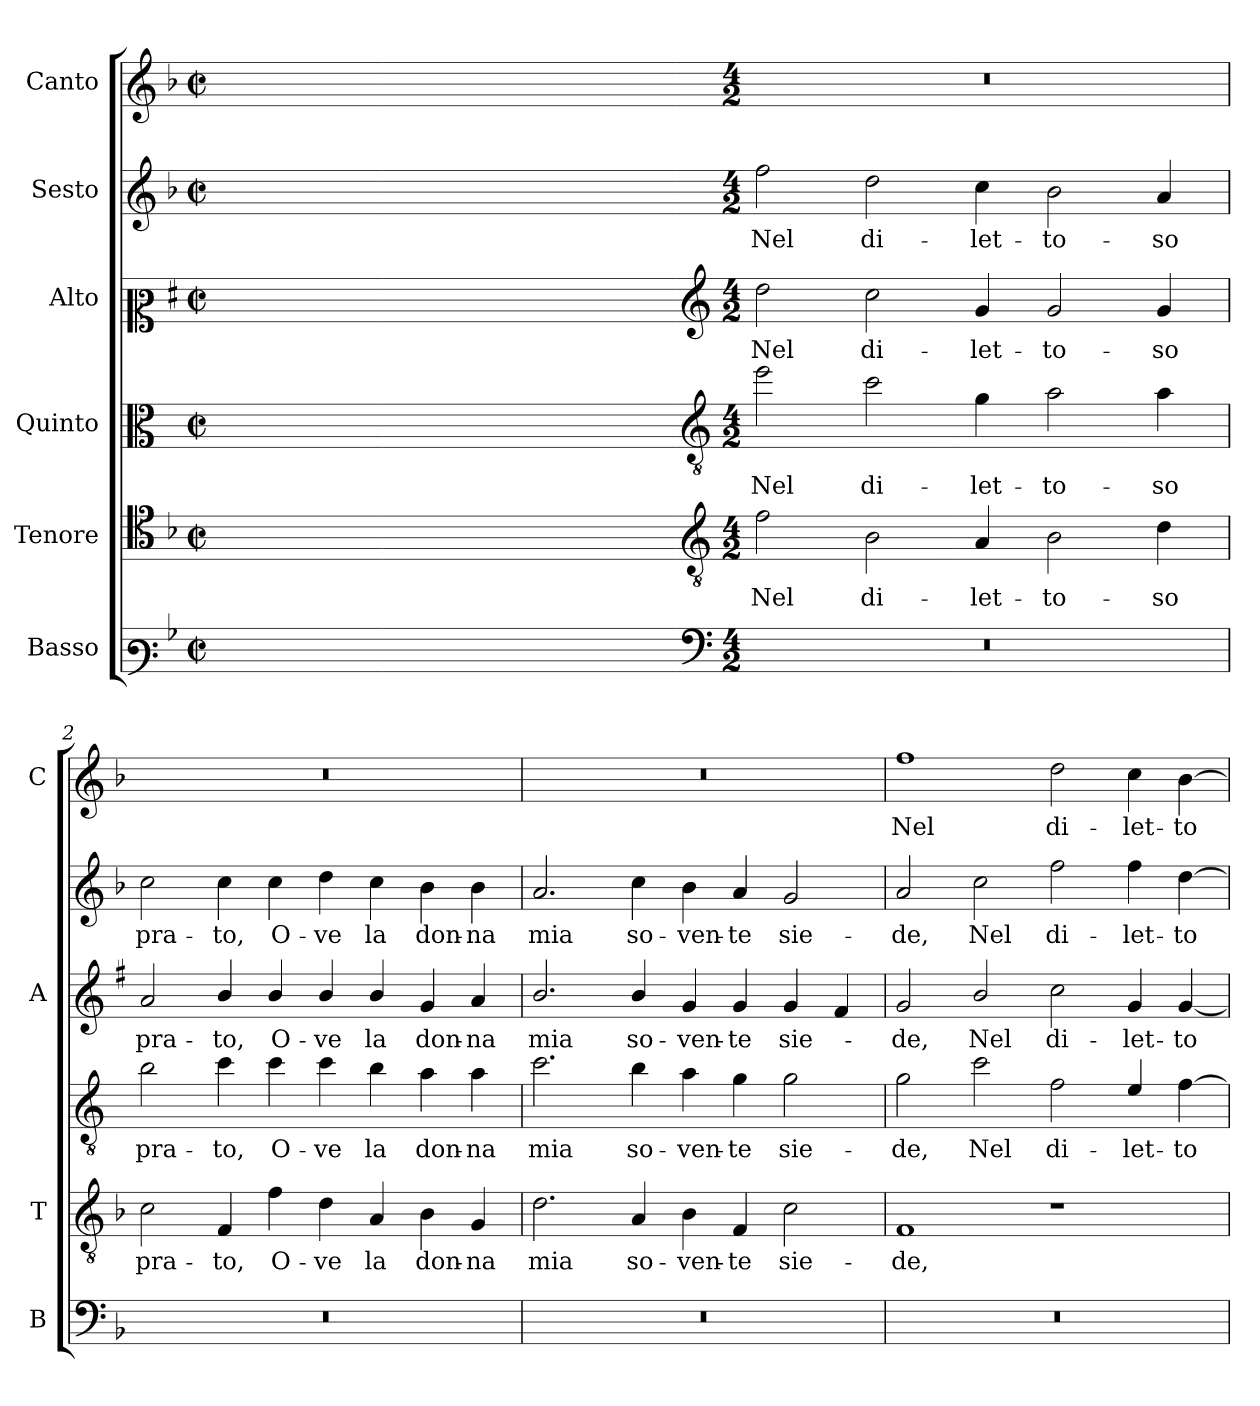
**kern	**kern	**text	**kern	**text	**kern	**text	**kern	**text	**kern	**text
*part6	*part5	*part5	*part4	*part4	*part3	*part3	*part2	*part2	*part1	*part1
*staff6	*staff5	*staff5	*staff4	*staff4	*staff3	*staff3	*staff2	*staff2	*staff1	*staff1
*I"Basso	*I"Tenore	*	*I"Quinto	*	*I"Alto	*	*I"Sesto	*	*I"Canto	*
*I'B	*I'T	*	*	*	*I'A	*	*	*	*I'C	*
*clefF3	*clefC4	*	*clefC3	*	*clefC2	*	*clefG2	*	*clefG2	*
*	*	*	*ITrd4c7	*	*ITrd1c2	*	*	*	*	*
*k[b-]	*k[b-]	*	*k[b-]	*	*k[b-]	*	*k[b-]	*	*k[b-]	*
*F:	*F:	*	*F:	*	*F:	*	*F:	*	*F:	*
*M2/2	*M2/2	*	*M2/2	*	*M2/2	*	*M2/2	*	*M2/2	*
*met(c|)	*met(c|)	*	*met(c|)	*	*met(c|)	*	*met(c|)	*	*met(c|)	*
=	=	=	=	=	=	=	=	=	=	=
1ryy	1ryy	.	1ryy	.	1ryy	.	1ryy	.	1ryy	.
=1X-	=1X-	=1X-	=1X-	=1X-	=1X-	=1X-	=1X-	=1X-	=1X-	=1X-
4ryy	4ryy	.	4ryy	.	4ryy	.	4ryy	.	4ryy	.
4ryy	4ryy	.	4ryy	.	4ryy	.	4ryy	.	4ryy	.
4ryy	4ryy	.	4ryy	.	4ryy	.	4ryy	.	4ryy	.
4ryy	4ryy	.	4ryy	.	4ryy	.	4ryy	.	4ryy	.
=1-	=1-	=1-	=1-	=1-	=1-	=1-	=1-	=1-	=1-	=1-
*clefF4	*clefGv2	*	*clefGv2	*	*clefG2	*	*	*	*	*
*M4/2	*M4/2	*	*M4/2	*	*M4/2	*	*M4/2	*	*M4/2	*
!	!	!LO:LY:b	!	!LO:LY:b	!	!LO:LY:b	!	!LO:LY:b	!	!
0r	2f\	Nel	2a\	Nel	2cc\	Nel	2ff\	Nel	0r	.
!	!	!LO:LY:b	!	!LO:LY:b	!	!LO:LY:b	!	!LO:LY:b	!	!
.	2B-\	di-	2f\	di-	2b-\	di-	2dd\	di-	.	.
!	!	!LO:LY:b	!	!LO:LY:b	!	!LO:LY:b	!	!LO:LY:b	!	!
.	4A/	-let-	4c\	-let-	4f/	-let-	4cc\	-let-	.	.
!	!	!LO:LY:b	!	!LO:LY:b	!	!LO:LY:b	!	!LO:LY:b	!	!
.	2B-\	-to-	2d\	-to-	2f/	-to-	2b-\	-to-	.	.
!	!	!LO:LY:b	!	!LO:LY:b	!	!LO:LY:b	!	!LO:LY:b	!	!
.	4d\	-so	4d\	-so	4f/	-so	4a/	-so	.	.
=2	=2	=2	=2	=2	=2	=2	=2	=2	=2	=2
!	!	!LO:LY:b	!	!LO:LY:b	!	!LO:LY:b	!	!LO:LY:b	!	!
0r	2c\	pra-	2e\	pra-	2g/	pra-	2cc\	pra-	0r	.
!	!	!LO:LY:b	!	!LO:LY:b	!	!LO:LY:b	!	!LO:LY:b	!	!
.	4F/	-to,	4f\	-to,	4a/	-to,	4cc\	-to,	.	.
!	!	!LO:LY:b	!	!LO:LY:b	!	!LO:LY:b	!	!LO:LY:b	!	!
.	4f\	O-	4f\	O-	4a/	O-	4cc\	O-	.	.
!	!	!LO:LY:b	!	!LO:LY:b	!	!LO:LY:b	!	!LO:LY:b	!	!
.	4d\	-ve	4f\	-ve	4a/	-ve	4dd\	-ve	.	.
!	!	!LO:LY:b	!	!LO:LY:b	!	!LO:LY:b	!	!LO:LY:b	!	!
.	4A/	la	4e\	la	4a/	la	4cc\	la	.	.
!	!	!LO:LY:b	!	!LO:LY:b	!	!LO:LY:b	!	!LO:LY:b	!	!
.	4B-\	don-	4d\	don-	4f/	don-	4b-\	don-	.	.
!	!	!LO:LY:b	!	!LO:LY:b	!	!LO:LY:b	!	!LO:LY:b	!	!
.	4G/	-na	4d\	-na	4g/	-na	4b-\	-na	.	.
=3	=3	=3	=3	=3	=3	=3	=3	=3	=3	=3
!	!	!LO:LY:b	!	!LO:LY:b	!	!LO:LY:b	!	!LO:LY:b	!	!
0r	2.d\	mia	2.f\	mia	2.a/	mia	2.a/	mia	0r	.
!	!	!LO:LY:b	!	!LO:LY:b	!	!LO:LY:b	!	!LO:LY:b	!	!
.	4A/	so-	4e\	so-	4a/	so-	4cc\	so-	.	.
!	!	!LO:LY:b	!	!LO:LY:b	!	!LO:LY:b	!	!LO:LY:b	!	!
.	4B-\	-ven-	4d\	-ven-	4f/	-ven-	4b-\	-ven-	.	.
!	!	!LO:LY:b	!	!LO:LY:b	!	!LO:LY:b	!	!LO:LY:b	!	!
.	4F/	-te	4c\	-te	4f/	-te	4a/	-te	.	.
!	!	!LO:LY:b	!	!LO:LY:b	!	!LO:LY:b	!	!LO:LY:b	!	!
.	2c\	sie-	2c\	sie-	4f/	sie-	2g/	sie-	.	.
.	.	.	.	.	4e/	.	.	.	.	.
=4	=4	=4	=4	=4	=4	=4	=4	=4	=4	=4
!	!	!LO:LY:b	!	!LO:LY:b	!	!LO:LY:b	!	!LO:LY:b	!	!LO:LY:b
0r	1F	-de,	2c\	-de,	2f/	-de,	2a/	-de,	1ff	Nel
!	!	!	!	!LO:LY:b	!	!LO:LY:b	!	!LO:LY:b	!	!
.	.	.	2f\	Nel	2a/	Nel	2cc\	Nel	.	.
!	!	!	!	!LO:LY:b	!	!LO:LY:b	!	!LO:LY:b	!	!LO:LY:b
.	1r	.	2B-\	di-	2b-\	di-	2ff\	di-	2dd\	di-
!	!	!	!	!LO:LY:b	!	!LO:LY:b	!	!LO:LY:b	!	!LO:LY:b
.	.	.	4A/	-let-	4f/	-let-	4ff\	-let-	4cc\	-let-
!	!	!	!	!LO:LY:b	!	!LO:LY:b	!	!LO:LY:b	!	!LO:LY:b
.	.	.	[4B-\	-to-	[4f/	-to-	[4dd\	-to-	[4b-\	-to-
=	=	=	=	=	=	=	=	=	=	=
*-	*-	*-	*-	*-	*-	*-	*-	*-	*-	*-
